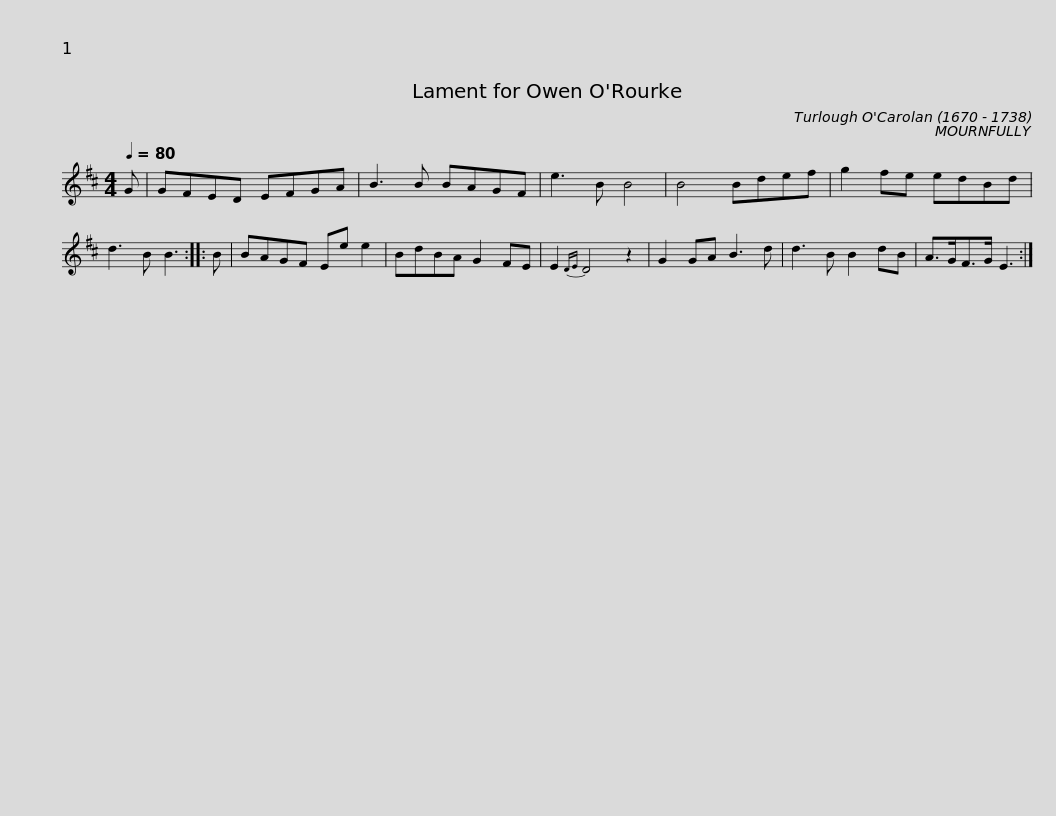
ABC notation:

X:1
L:1/8
Q:1/4=80
M:4/4
I:linebreak $
K:D
V:1 treble
V:1
 G | GFED EFGA | B3 B BAGF | e3 B B4 | B4 Bdef | %5
 g2 fe edBd | d3 B B3 :: B |$ BAGF Ee e2 | BdBA G2 FE | %10
 E2{DE} D4 z2 | G2 GA B3 d | d3 B B2 dB | A>GF>G E3 :| %14
